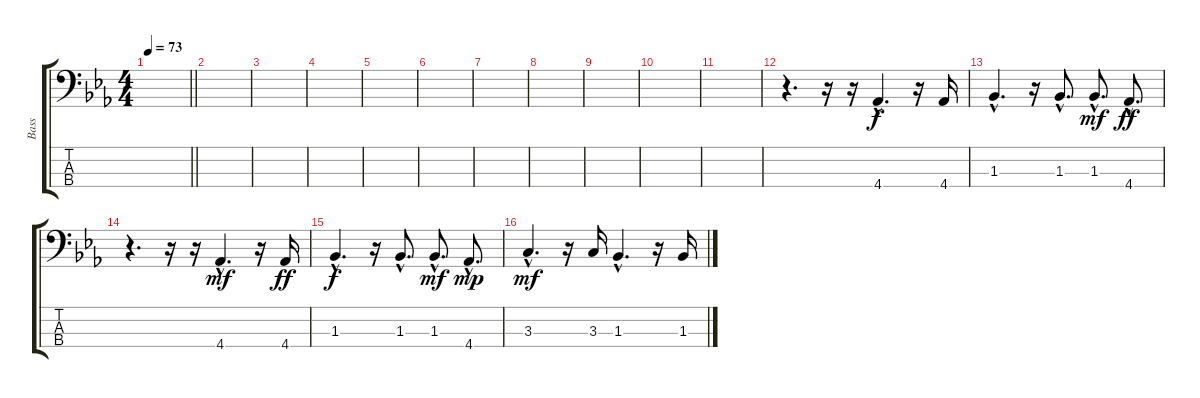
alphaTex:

\track ("Bass" "Bass") {instrument electricbassfinger}
\staff {score tabs}
\tuning (G2 D2 A1 E1) {hide}
\ts (4 4)
\tempo 73
\clef f4
\barLineRight lightlight
\ks eb
|
|
|
|
|
|
|
|
|
|
|
r.4{d} r.16 r.16 4.4{hac}.4{d} r.16 4.4.16{dy f} |
1.3{hac}.4{d} r.16 1.3{hac}.8{d} 1.3{hac}.8{d dy mf} 4.4{hac}.8{d dy ff} |
r.4{d} r.16 r.16 4.4{hac}.4{d dy mf} r.16 4.4.16{dy ff} |
1.3{hac}.4{d dy f} r.16 1.3{hac}.8{d} 1.3{hac}.8{d dy mf} 4.4{hac}.8{d dy mp} |
3.3{hac}.4{d dy mf} r.16 3.3.16 1.3{hac}.4{d} r.16 1.3.16
